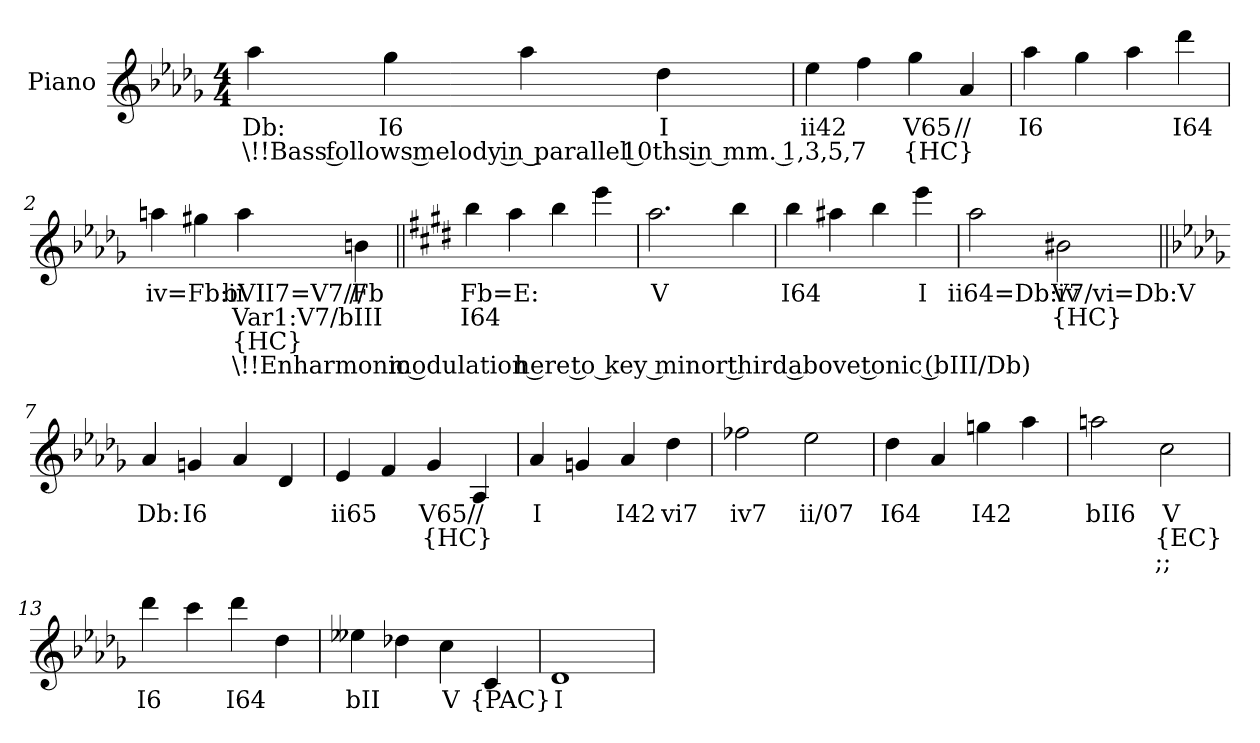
**kern	**text	**text	**text	**text
*part1	*part1	*part1	*part1	*part1
*staff1	*staff1	*staff1	*staff1	*staff1
*I"Piano	*	*	*	*
*I'Pno.	*	*	*	*
!!LO:PB:g=z
*clefG2	*	*	*	*
*k[b-e-a-d-g-]	*	*	*	*
*D-:	*	*	*	*
*M4/4	*	*	*	*
=1	=1	=1	=1	=1
!	!LO:LY:b:color=#000000	!LO:LY:b:color=#000000	!	!
4aa-i\	Db:	\!!Bass follows melody in parallel 10ths in mm. 1,3,5,7	.	.
!	!LO:LY:b:color=#000000	!	!	!
4gg-i\	I6	.	.	.
4aa-i\	.	.	.	.
!	!LO:LY:b:color=#000000	!	!	!
4dd-i\	I	.	.	.
=	=	=	=	=
!	!LO:LY:b:color=#000000	!	!	!
4ee-i\	ii42	.	.	.
4ffi\	.	.	.	.
!	!LO:LY:b:color=#000000	!LO:LY:b:color=#000000	!	!
4gg-i\	V65	{HC}	.	.
!	!LO:LY:b:color=#000000	!	!	!
4a-i/	//	.	.	.
=1	=1	=1	=1	=1
!	!LO:LY:b:color=#000000	!	!	!
4aa-i\	I6	.	.	.
4gg-i\	.	.	.	.
4aa-i\	.	.	.	.
!	!LO:LY:b:color=#000000	!	!	!
4ddd-i\	I64	.	.	.
=2	=2	=2	=2	=2
!	!LO:LY:b:color=#000000	!	!	!
4aani\	iv=Fb:ii	.	.	.
4gg#Xi\	.	.	.	.
!	!LO:LY:b:color=#000000	!LO:LY:b:color=#000000	!LO:LY:b:color=#000000	!LO:LY:b:color=#000000
4aai\	bVII7=V7/Fb	Var1:V7/bIII	{HC}	\!!Enharmonic modulation here to key minor third above tonic (bIII/Db)
!	!LO:LY:b:color=#000000	!	!	!
4bni\	//	.	.	.
!!LO:LB:g=z
=3||	=3||	=3||	=3||	=3||
*k[f#c#g#d#]	*	*	*	*
*E:	*	*	*	*
!	!LO:LY:b:color=#000000	!LO:LY:b:color=#000000	!	!
4bbi\	Fb=E:	I64	.	.
4aai\	.	.	.	.
4bbi\	.	.	.	.
4eeei\	.	.	.	.
=4	=4	=4	=4	=4
!	!LO:LY:b:color=#000000	!	!	!
2.aai\	V	.	.	.
4bbi\	.	.	.	.
=5	=5	=5	=5	=5
!	!LO:LY:b:color=#000000	!	!	!
4bbi\	I64	.	.	.
4aa#Xi\	.	.	.	.
4bbi\	.	.	.	.
!	!LO:LY:b:color=#000000	!	!	!
4eeei\	I	.	.	.
=6	=6	=6	=6	=6
!	!LO:LY:b:color=#000000	!	!	!
2aai\	ii64=Db:iv	.	.	.
!	!LO:LY:b:color=#000000	!LO:LY:b:color=#000000	!	!
2b#Xi\	V7/vi=Db:V	{HC}	.	.
=7||	=7||	=7||	=7||	=7||
*k[b-e-a-d-g-]	*	*	*	*
*D-:	*	*	*	*
!	!LO:LY:b:color=#000000	!	!	!
4a-i/	Db:	.	.	.
!	!LO:LY:b:color=#000000	!	!	!
4gni/	I6	.	.	.
4a-i/	.	.	.	.
4d-i/	.	.	.	.
=8	=8	=8	=8	=8
!	!LO:LY:b:color=#000000	!	!	!
4e-i/	ii65	.	.	.
4fi/	.	.	.	.
!	!LO:LY:b:color=#000000	!LO:LY:b:color=#000000	!	!
4g-i/	V65	{HC}	.	.
!	!LO:LY:b:color=#000000	!	!	!
4A-i/	//	.	.	.
!!LO:LB:g=z
=9	=9	=9	=9	=9
!	!LO:LY:b:color=#000000	!	!	!
4a-i/	I	.	.	.
4gni/	.	.	.	.
!	!LO:LY:b:color=#000000	!	!	!
4a-i/	I42	.	.	.
!	!LO:LY:b:color=#000000	!	!	!
4dd-i\	vi7	.	.	.
=10	=10	=10	=10	=10
!	!LO:LY:b:color=#000000	!	!	!
2ff-Xi\	iv7	.	.	.
!	!LO:LY:b:color=#000000	!	!	!
2ee-i\	ii/07	.	.	.
=11	=11	=11	=11	=11
!	!LO:LY:b:color=#000000	!	!	!
4dd-i\	I64	.	.	.
4a-i/	.	.	.	.
!	!LO:LY:b:color=#000000	!	!	!
4ggni\	I42	.	.	.
4aa-i\	.	.	.	.
=12	=12	=12	=12	=12
!	!LO:LY:b:color=#000000	!	!	!
2aani\	bII6	.	.	.
!	!LO:LY:b:color=#000000	!LO:LY:b:color=#000000	!LO:LY:b:color=#000000	!
2cci\	V	{EC}	;;	.
=13	=13	=13	=13	=13
!	!LO:LY:b:color=#000000	!	!	!
4ddd-i\	I6	.	.	.
4ccci\	.	.	.	.
!	!LO:LY:b:color=#000000	!	!	!
4ddd-i\	I64	.	.	.
4dd-i\	.	.	.	.
=14	=14	=14	=14	=14
!	!LO:LY:b:color=#000000	!	!	!
4ee--Xi\	bII	.	.	.
4dd-Xi\	.	.	.	.
!	!LO:LY:b:color=#000000	!	!	!
4cci\	V	.	.	.
!	!LO:LY:b:color=#000000	!	!	!
4ci/	{PAC}	.	.	.
=15	=15	=15	=15	=15
!	!LO:LY:b:color=#000000	!	!	!
1d-i	I	.	.	.
=	=	=	=	=
*-	*-	*-	*-	*-
